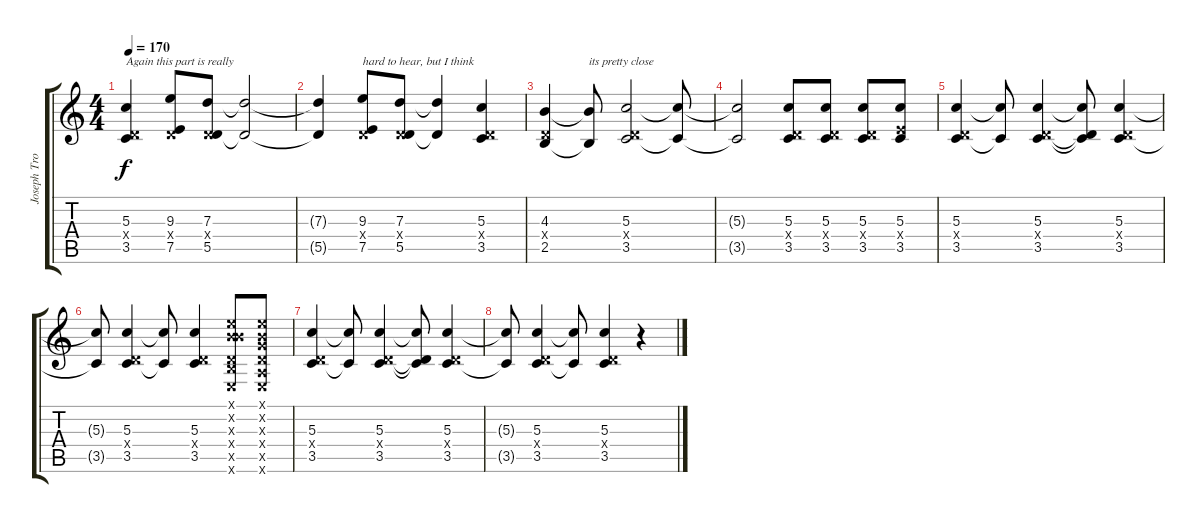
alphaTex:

\track ("Joseph Trohman (Lead Guitar)" "Joseph Tro") {instrument overdrivenguitar}
\staff {score tabs}
\tuning (E4 B3 G3 D3 A2 E2) {hide}
\ts (4 4)
\tempo 170
\clef g2
\ks c
(5.3 0.4{x} 3.5).4{txt "Again this part is really" dy f} (9.3 0.4{x} 7.5).8 (7.3 0.4{x} 5.5).8 (7.3{t} 5.5{t}).2 |
(7.3{t} 5.5{t}).4 (9.3 0.4{x} 7.5).8{txt "hard to hear, but I think"} (7.3 0.4{x} 5.5).8 (7.3{t} 5.5{t}).4 (5.3 0.4{x} 3.5).4 |
(4.3 0.4{x} 2.5).4 (4.3{t} 2.5{t}).8{txt "its pretty close"} (5.3 0.4{x} 3.5).2 (5.3{t} 3.5{t}).8 |
(5.3{t} 3.5{t}).2 (5.3 0.4{x} 3.5).8 (5.3 0.4{x} 3.5).8 (5.3 0.4{x} 3.5).8 (5.3 2.4{x} 3.5).8 |
(5.3 0.4{x} 3.5).4 (5.3{t} 3.5{t}).8 (5.3 0.4{x} 3.5).4 (5.3{t} 0.4{t} 3.5{t}).8 (5.3 0.4{x} 3.5).4 |
(5.3{t} 3.5{t}).8 (5.3 0.4{x} 3.5).4 (5.3{t} 3.5{t}).8 (5.3 0.4{x} 3.5).4 (0.1{x} 0.2{x} 4.3{x} 0.4{x} 2.5{x} 0.6{x}).8 (0.1{x} 0.2{x} 0.3{x} 0.4{x} 0.5{x} 0.6{x}).8 |
(5.3 0.4{x} 3.5).4 (5.3{t} 3.5{t}).8 (5.3 0.4{x} 3.5).4 (5.3{t} 0.4{t} 3.5{t}).8 (5.3 0.4{x} 3.5).4 |
(5.3{t} 3.5{t}).8 (5.3 0.4{x} 3.5).4 (5.3{t} 3.5{t}).8 (5.3 0.4{x} 3.5).4 r.4
